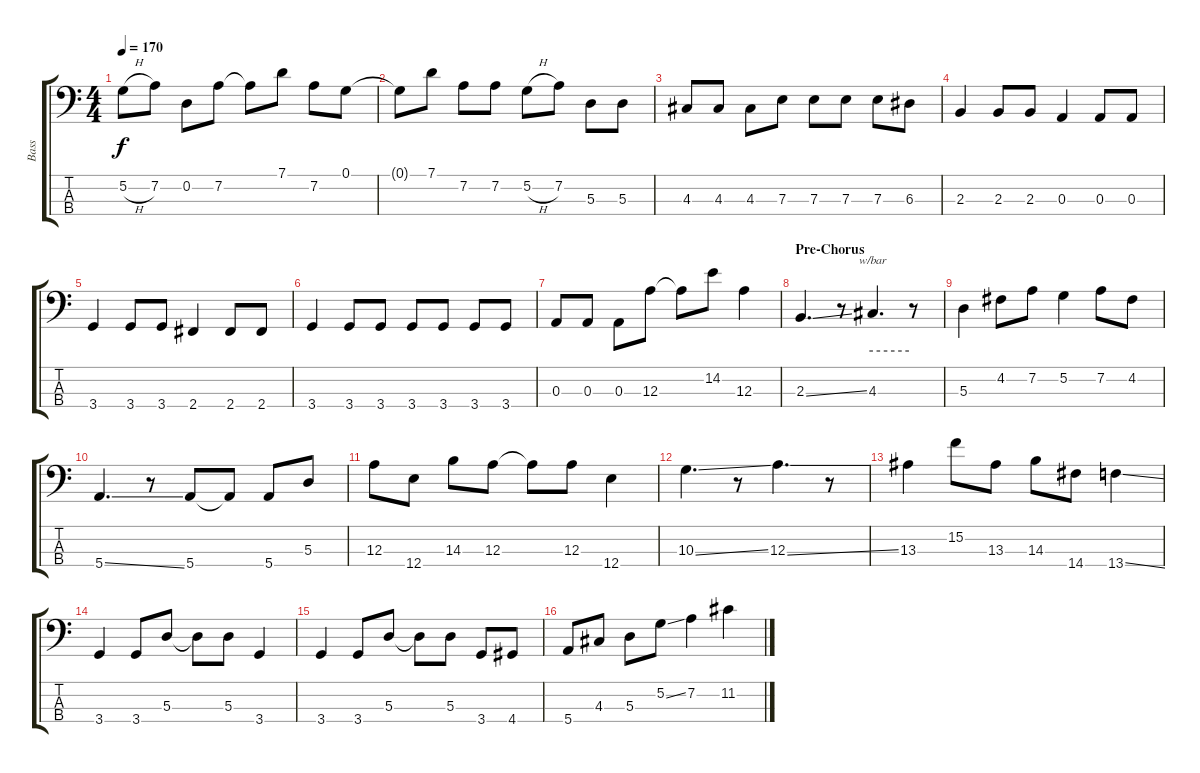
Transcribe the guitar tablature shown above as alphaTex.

\track ("Bass" "Bass") {instrument electricbasspick}
\staff {score tabs}
\tuning (G2 D2 A1 E1) {hide}
\ts (4 4)
\tempo 170
\clef f4
\ks c
5.2{h}.8{dy f} 7.2.8 0.2.8 7.2.8 7.2{t}.8 7.1.8 7.2.8 0.1.8 |
0.1{t}.8 7.1.8 7.2.8 7.2.8 5.2{h}.8 7.2.8 5.3.8 5.3.8 |
4.3.8 4.3.8 4.3.8 7.3.8 7.3.8 7.3.8 7.3.8 6.3.8 |
2.3.4 2.3.8 2.3.8 0.3.4 0.3.8 0.3.8 |
3.4.4 3.4.8 3.4.8 2.4.4 2.4.8 2.4.8 |
3.4.4 3.4.8 3.4.8 3.4.8 3.4.8 3.4.8 3.4.8 |
0.3.8 0.3.8 0.3.8 12.3.8 12.3{t}.8 14.2.8 12.3.4 |
\section ("" "Pre-Chorus")
2.3{ss}.4{d} r.8 4.3.4{d tbe (hold default 0 0 60 0)} r.8 |
5.3.4 4.2.8 7.2.8 5.2.4 7.2.8 4.2.8 |
5.4{ss}.4{d} r.8 5.4.8 5.4{t}.8 5.4.8 5.3.8 |
12.3.8 12.4.8 14.3.8 12.3.8 12.3{t}.8 12.3.8 12.4.4 |
10.3{ss}.4{d} r.8 12.3{ss}.4{d} r.8 |
13.3.4 15.2.8 13.3.8 14.3.8 14.4.8 13.4{ss}.4 |
3.4.4 3.4.8 5.3.8 5.3{t}.8 5.3.8 3.4.4 |
3.4.4 3.4.8 5.3.8 5.3{t}.8 5.3.8 3.4.8 4.4.8 |
5.4.8 4.3.8 5.3.8 5.2{ss}.8 7.2.4 11.2{ss}.4
